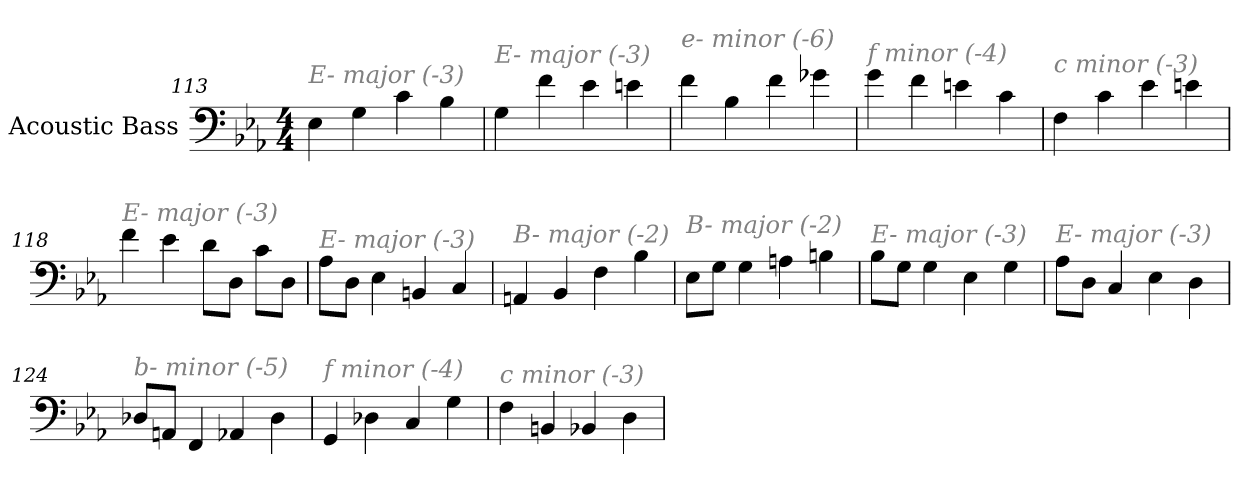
**kern
*part1
*staff1
*I"Acoustic Bass
*clefF4
*ITrd7c12
*k[b-e-a-]
*E-:
*M4/4
=113
!LO:TX:i:color=#808080:t=E- major (-3)
4EE-
4GG
4C
4BB-
=114
!LO:TX:i:color=#808080:t=E- major (-3)
4GG
4F
4E-
4En
=115
!LO:TX:i:color=#808080:t=e- minor (-6)
4F
4BB-
4F
4G-X
=116
!LO:TX:i:color=#808080:t=f minor (-4)
4G
4F
4En
4C
=117
!LO:TX:i:color=#808080:t=c minor (-3)
4FF
4C
4E-
4En
=118
!LO:TX:i:color=#808080:t=E- major (-3)
4F
4E-
8DL
8DDJ
8CL
8DDJ
=119
!LO:TX:i:color=#808080:t=E- major (-3)
8AA-L
8DDJ
4EE-
4BBBn
4CC
=120
!LO:TX:i:color=#808080:t=B- major (-2)
4AAAn
4BBB-
4FF
4BB-
=121
!LO:TX:i:color=#808080:t=B- major (-2)
8EE-L
8GGJ
4GG
4AAn
4BBn
=122
!LO:TX:i:color=#808080:t=E- major (-3)
8BB-L
8GGJ
4GG
4EE-
4GG
=123
!LO:TX:i:color=#808080:t=E- major (-3)
8AA-L
8DDJ
4CC
4EE-
4DD
=124
!LO:TX:i:color=#808080:t=b- minor (-5)
8DD-XL
8AAAnJ
4FFF
4AAA-X
4DD-
=125
!LO:TX:i:color=#808080:t=f minor (-4)
4GGG
4DD-X
4CC
4GG
=126
!LO:TX:i:color=#808080:t=c minor (-3)
4FF
4BBBn
4BBB-X
4DD
=
*-
